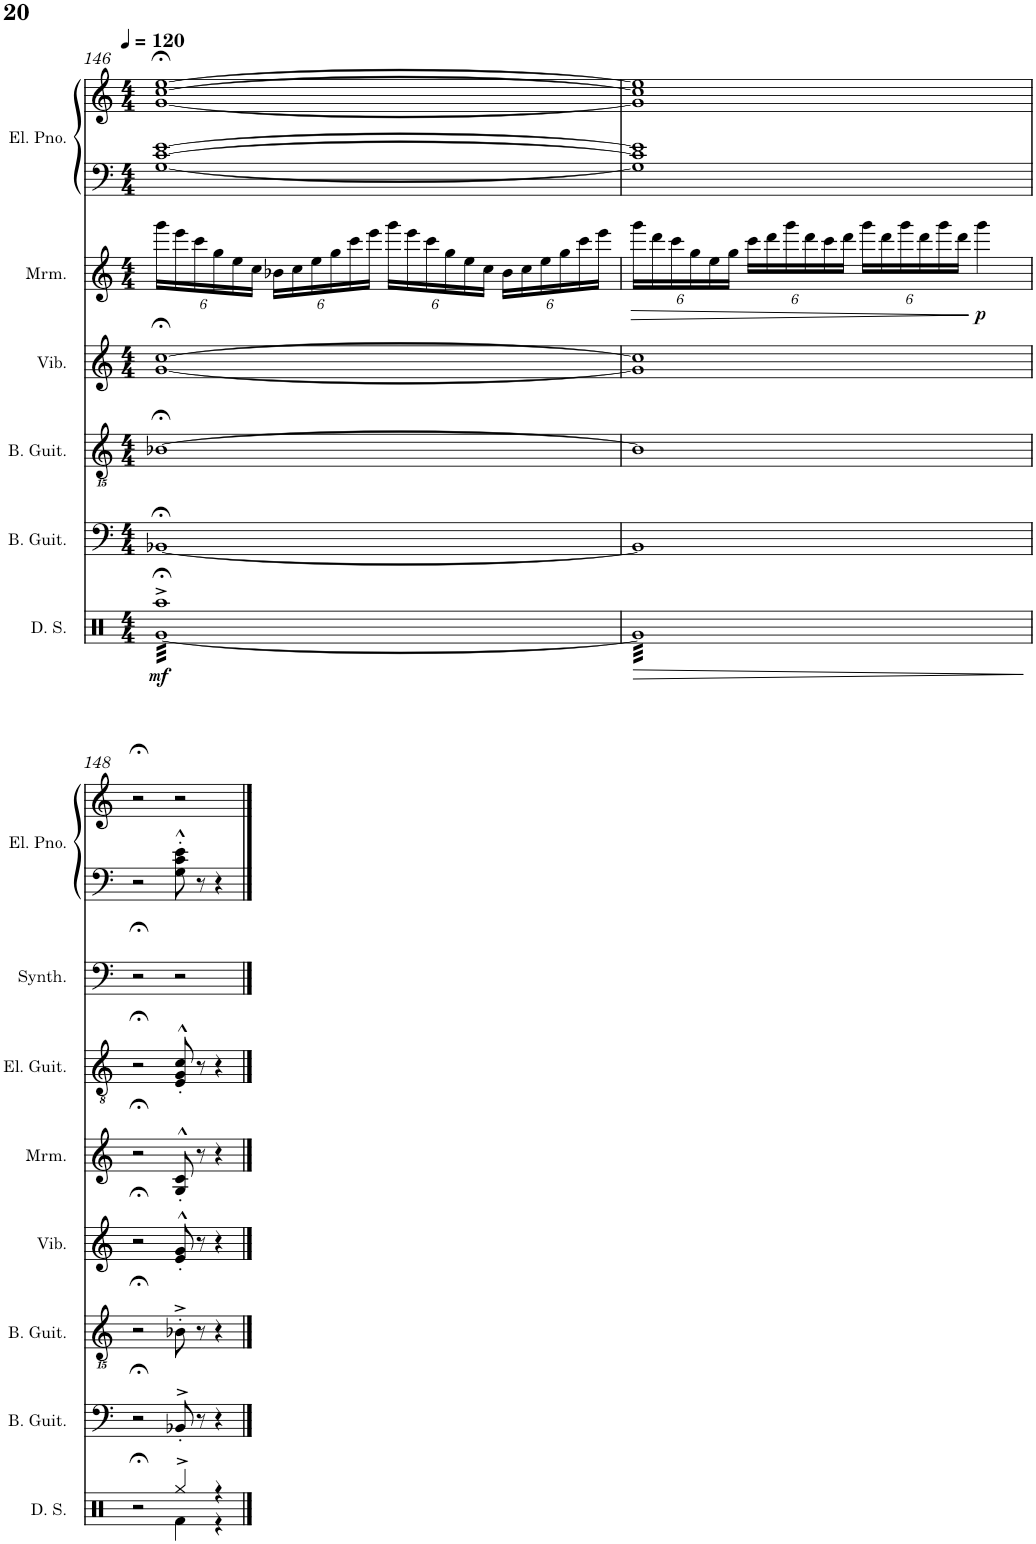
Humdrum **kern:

**kern	**dynam	**kern	**kern	**kern	**kern	**dynam	**kern	**kern	**kern
*part7	*part7	*part6	*part5	*part4	*part3	*part3	*part2	*part1	*part1
*staff8	*staff8	*staff7	*staff6	*staff5	*staff4	*staff4	*staff3	*staff2	*staff1
*I"MDL Drum Set	*	*I"Bass Guitar	*I"Bass Guitar	*I"Vibraphone	*I"Marimba	*	*I"Electric Guitar	*I"Electric Piano	*
*I'D. S.	*	*I'B. Guit.	*I'B. Guit.	*I'Vib.	*I'Mrm.	*	*I'El. Guit.	*I'El. Pno.	*
!!LO:PB:g=z
*clefX	*	*clefF4	*clefGvv2	*clefG2	*clefG2	*	*clefGv2	*clefF4	*clefG2
*	*	*Trd7c12	*Trd7c12	*	*	*	*	*	*
*k[]	*	*k[]	*k[]	*k[]	*k[]	*	*k[]	*k[]	*k[]
*M4/4	*	*M4/4	*M4/4	*M4/4	*M4/4	*	*M4/4	*M4/4	*M4/4
*MM120	*	*MM120	*MM120	*MM120	*MM120	*	*MM120	*MM120	*MM120
=146	=146	=146	=146	=146	=146	=146	=146	=146	=146
*^	*	*	*	*	*	*	*	*	*
*	*	*	*	*	*	*Xbrackettup	*	*	*	*
!	!	!LO:DY:b	!	!	!	!	!	!	!	!
*tremolo	*	*	*	*	*	*	*	*	*	*
[32RgLLL	1Raa^>	mf	[1BB-X	[1BB-X	[1g [1cc	24ggg\LL	.	1r	[1G [1c [1e	[1g [1cc [1ee
32Rg	.	.	.	.	.	.	.	.	.	.
.	.	.	.	.	.	24eee\	.	.	.	.
32Rg	.	.	.	.	.	.	.	.	.	.
.	.	.	.	.	.	24ccc\	.	.	.	.
32Rg	.	.	.	.	.	.	.	.	.	.
32Rg	.	.	.	.	.	24gg\	.	.	.	.
32Rg	.	.	.	.	.	.	.	.	.	.
.	.	.	.	.	.	24ee\	.	.	.	.
32Rg	.	.	.	.	.	.	.	.	.	.
.	.	.	.	.	.	24cc\JJ	.	.	.	.
32Rg	.	.	.	.	.	.	.	.	.	.
32Rg	.	.	.	.	.	24b-X\LL	.	.	.	.
32Rg	.	.	.	.	.	.	.	.	.	.
.	.	.	.	.	.	24cc\	.	.	.	.
32Rg	.	.	.	.	.	.	.	.	.	.
.	.	.	.	.	.	24ee\	.	.	.	.
32Rg	.	.	.	.	.	.	.	.	.	.
32Rg	.	.	.	.	.	24gg\	.	.	.	.
32Rg	.	.	.	.	.	.	.	.	.	.
.	.	.	.	.	.	24ccc\	.	.	.	.
32Rg	.	.	.	.	.	.	.	.	.	.
.	.	.	.	.	.	24eee\JJ	.	.	.	.
32Rg	.	.	.	.	.	.	.	.	.	.
32Rg	.	.	.	.	.	24ggg\LL	.	.	.	.
32Rg	.	.	.	.	.	.	.	.	.	.
.	.	.	.	.	.	24eee\	.	.	.	.
32Rg	.	.	.	.	.	.	.	.	.	.
.	.	.	.	.	.	24ccc\	.	.	.	.
32Rg	.	.	.	.	.	.	.	.	.	.
32Rg	.	.	.	.	.	24gg\	.	.	.	.
32Rg	.	.	.	.	.	.	.	.	.	.
.	.	.	.	.	.	24ee\	.	.	.	.
32Rg	.	.	.	.	.	.	.	.	.	.
.	.	.	.	.	.	24cc\JJ	.	.	.	.
32Rg	.	.	.	.	.	.	.	.	.	.
32Rg	.	.	.	.	.	24b-\LL	.	.	.	.
32Rg	.	.	.	.	.	.	.	.	.	.
.	.	.	.	.	.	24cc\	.	.	.	.
32Rg	.	.	.	.	.	.	.	.	.	.
.	.	.	.	.	.	24ee\	.	.	.	.
32Rg	.	.	.	.	.	.	.	.	.	.
32Rg	.	.	.	.	.	24gg\	.	.	.	.
32Rg	.	.	.	.	.	.	.	.	.	.
.	.	.	.	.	.	24ccc\	.	.	.	.
32Rg	.	.	.	.	.	.	.	.	.	.
.	.	.	.	.	.	24eee\JJ	.	.	.	.
32RgJJJ	.	.	.	.	.	.	.	.	.	.
*v	*v	*	*	*	*	*	*	*	*	*
=147	=147	=147	=147	=147	=147	=147	=147	=147	=147
!	!LO:HP:b	!	!	!	!	!LO:HP:b	!	!	!
32Rg]LLL	>	1BB-]	1BB-]	1g] 1cc]	24ggg\LL	>	1r	1G] 1c] 1e]	1g] 1cc] 1ee]
32Rg	.	.	.	.	.	.	.	.	.
.	.	.	.	.	24ddd\	.	.	.	.
32Rg	.	.	.	.	.	.	.	.	.
.	.	.	.	.	24ccc\	.	.	.	.
32Rg	.	.	.	.	.	.	.	.	.
32Rg	.	.	.	.	24gg\	.	.	.	.
32Rg	.	.	.	.	.	.	.	.	.
.	.	.	.	.	24ee\	.	.	.	.
32Rg	.	.	.	.	.	.	.	.	.
.	.	.	.	.	24gg\JJ	.	.	.	.
32Rg	.	.	.	.	.	.	.	.	.
32Rg	.	.	.	.	24ccc\LL	.	.	.	.
32Rg	.	.	.	.	.	.	.	.	.
.	.	.	.	.	24ddd\	.	.	.	.
32Rg	.	.	.	.	.	.	.	.	.
.	.	.	.	.	24ggg\	.	.	.	.
32Rg	.	.	.	.	.	.	.	.	.
32Rg	.	.	.	.	24ddd\	.	.	.	.
32Rg	.	.	.	.	.	.	.	.	.
.	.	.	.	.	24ccc\	.	.	.	.
32Rg	.	.	.	.	.	.	.	.	.
.	.	.	.	.	24ddd\JJ	.	.	.	.
32Rg	.	.	.	.	.	.	.	.	.
32Rg	.	.	.	.	24ggg\LL	.	.	.	.
32Rg	.	.	.	.	.	.	.	.	.
.	.	.	.	.	24ddd\	.	.	.	.
32Rg	.	.	.	.	.	.	.	.	.
.	.	.	.	.	24ggg\	.	.	.	.
32Rg	.	.	.	.	.	.	.	.	.
32Rg	.	.	.	.	24ddd\	.	.	.	.
32Rg	.	.	.	.	.	.	.	.	.
.	.	.	.	.	24ggg\	.	.	.	.
32Rg	.	.	.	.	.	.	.	.	.
.	.	.	.	.	24ddd\JJ	.	.	.	.
32Rg	.	.	.	.	.	.	.	.	.
!	!	!	!	!	!	!LO:DY:n=1:b	!	!	!
32Rg	.	.	.	.	4ggg\	] p	.	.	.
32Rg	.	.	.	.	.	.	.	.	.
32Rg	.	.	.	.	.	.	.	.	.
32Rg	.	.	.	.	.	.	.	.	.
32Rg	.	.	.	.	.	.	.	.	.
32Rg	.	.	.	.	.	.	.	.	.
32Rg	.	.	.	.	.	.	.	.	.
32RgJJJ	.	.	.	.	.	.	.	.	.
*Xtremolo	*	*	*	*	*	*	*	*	*
.	]	.	.	.	.	.	.	.	.
!!LO:LB:g=z
=148	=148	=148	=148	=148	=148	=148	=148	=148	=148
*^	*	*	*	*	*	*	*	*	*
2r	2ryy	.	2r	2r	2r	2r	.	2r	2r	2r
4Rgg^/	4Rf\	.	8BB-X'^>/	8BB-X'^>\	8e/'^^ 8g/'^^	8G/'<^^ 8c/'<^^	.	8E/'^^ 8G/'^^ 8c/'^^	8G\'^^ 8c\'^^ 8e\'^^	2r
.	.	.	8r	8r	8r	8r	.	8r	8r	.
4r	4r	.	4r	4r	4r	4r	.	4r	4r	.
*v	*v	*	*	*	*	*	*	*	*	*
==	==	==	==	==	==	==	==	==	==
*-	*-	*-	*-	*-	*-	*-	*-	*-	*-
